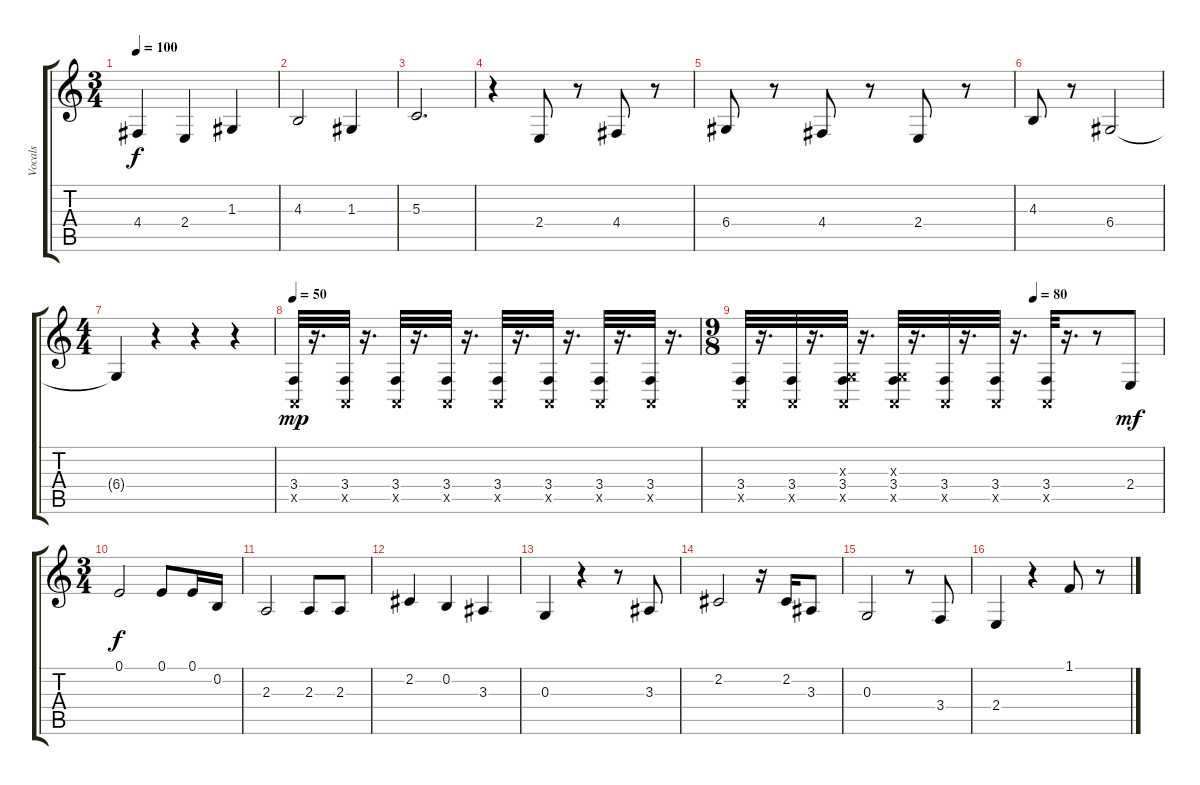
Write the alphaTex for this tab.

\track ("Vocals" "Vocals") {instrument altosax}
\staff {score tabs}
\tuning (E4 B3 G3 D3 A2 E2) {hide}
\ts (3 4)
\tempo 100
\clef g2
\ks c
4.4.4{dy f} 2.4.4 1.3.4 |
4.3.2 1.3.4 |
5.3.2{d} |
r.4 2.4.8 r.8 4.4.8 r.8 |
6.4.8 r.8 4.4.8 r.8 2.4.8 r.8 |
4.3.8 r.8 6.4.2 |
\ts (4 4)
6.4{t}.4 r.4 r.4 r.4 |
\tempo 50
(3.4 0.5{x}).32{dy mp} r.16{d} (3.4 0.5{x}).32 r.16{d} (3.4 0.5{x}).32 r.16{d} (3.4 0.5{x}).32 r.16{d} (3.4 0.5{x}).32 r.16{d} (3.4 0.5{x}).32 r.16{d} (3.4 0.5{x}).32 r.16{d} (3.4 0.5{x}).32 r.16{d} |
\ts (9 8)
\tempo (80 0.6944444444444444)
(3.4 0.5{x}).32 r.16{d} (3.4 0.5{x}).32 r.16{d} (0.3{x} 3.4 0.5{x}).32 r.16{d} (0.3{x} 3.4 0.5{x}).32 r.16{d} (3.4 0.5{x}).32 r.16{d} (3.4 0.5{x}).32 r.16{d} (3.4 0.5{x}).32 r.16{d} r.8 2.4.8{dy mf} |
\ts (3 4)
0.1.2{dy f} 0.1.8 0.1.16 0.2.16 |
2.3.2 2.3.8 2.3.8 |
2.2.4 0.2.4 3.3.4 |
0.3.4 r.4 r.8 3.3.8 |
2.2.2 r.16 2.2.16 3.3.8 |
0.3.2 r.8 3.4.8 |
2.4.4 r.4 1.1.8 r.8
